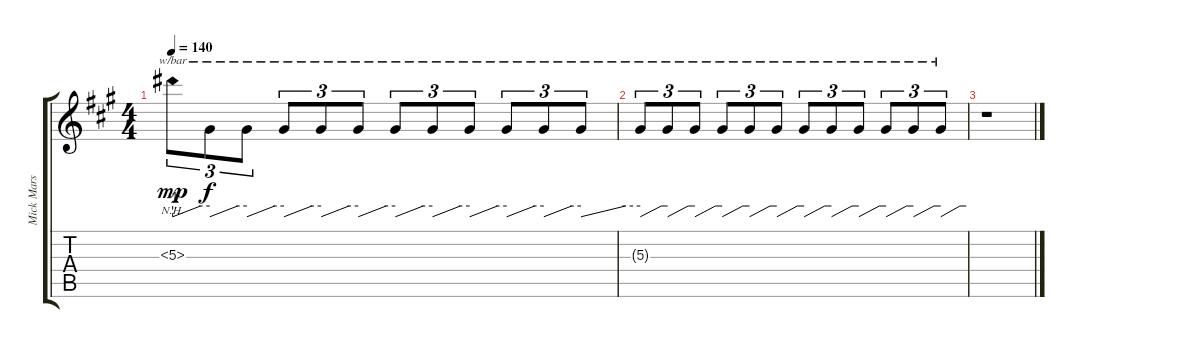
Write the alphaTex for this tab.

\track ("Mick Mars - Lead Guitar" "Mick Mars ") {instrument distortionguitar}
\staff {score tabs}
\tuning (D4 A3 F3 C3 G2 D2) {hide}
\ts (4 4)
\tempo 140
\clef g2
\ks a
5.3{nh}.8{tu (3 2) tbe (custom default 0 -4 45 0 60 0) dy mp} 5.3{t}.8{tu (3 2) tbe (custom default 0 -4 45 0 60 0) dy f} 5.3{t}.8{tu (3 2) tbe (custom default 0 -4 45 0 60 0)} 5.3{t}.8{tu (3 2) tbe (custom default 0 -4 45 0 60 0)} 5.3{t}.8{tu (3 2) tbe (custom default 0 -4 45 0 60 0)} 5.3{t}.8{tu (3 2) tbe (custom default 0 -4 45 0 60 0)} 5.3{t}.8{tu (3 2) tbe (custom default 0 -4 45 0 60 0)} 5.3{t}.8{tu (3 2) tbe (custom default 0 -4 45 0 60 0)} 5.3{t}.8{tu (3 2) tbe (custom default 0 -4 45 0 60 0)} 5.3{t}.8{tu (3 2) tbe (custom default 0 -4 45 0 60 0)} 5.3{t}.8{tu (3 2) tbe (custom default 0 -4 45 0 60 0)} 5.3{t}.8{tu (3 2) tbe (custom default 0 -4 45 0 60 0)} |
5.3{t}.8{tu (3 2) tbe (custom default 0 -4 46 0 60 0)} 5.3{t}.8{tu (3 2) tbe (custom default 0 -4 45 0 60 0)} 5.3{t}.8{tu (3 2) tbe (custom default 0 -4 45 0 60 0)} 5.3{t}.8{tu (3 2) tbe (custom default 0 -4 45 0 60 0)} 5.3{t}.8{tu (3 2) tbe (custom default 0 -4 45 0 60 0)} 5.3{t}.8{tu (3 2) tbe (custom default 0 -4 45 0 60 0)} 5.3{t}.8{tu (3 2) tbe (custom default 0 -4 45 0 60 0)} 5.3{t}.8{tu (3 2) tbe (custom default 0 -4 45 0 60 0)} 5.3{t}.8{tu (3 2) tbe (custom default 0 -4 45 0 60 0)} 5.3{t}.8{tu (3 2) tbe (custom default 0 -4 45 0 60 0)} 5.3{t}.8{tu (3 2) tbe (custom default 0 -4 45 0 60 0)} 5.3{t}.8{tu (3 2) tbe (custom default 0 -4 45 0 60 0)} |
r.1
